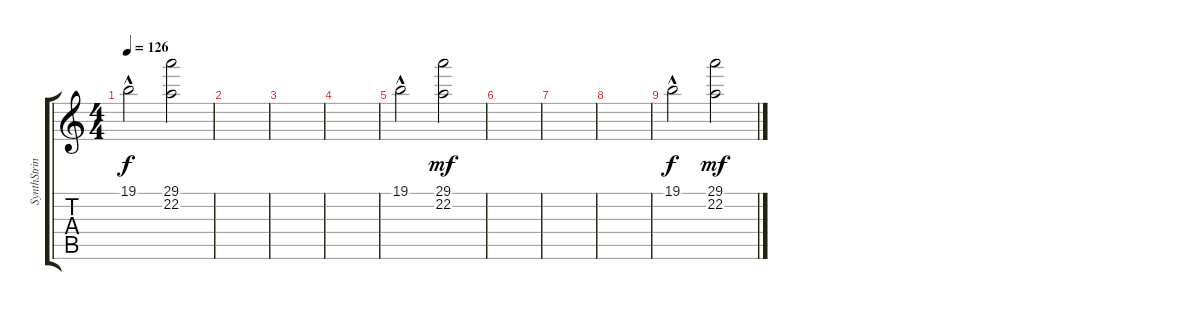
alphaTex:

\track ("SynthStrings 1" "SynthStrin") {instrument synthstrings1}
\staff {score tabs}
\tuning (E4 B3 G3 D3 A2 E2) {hide}
\ts (4 4)
\tempo 126
\clef g2
\ks c
19.1{hac}.2{dy f} (29.1 22.2).2 |
|
|
|
19.1{hac}.2 (29.1 22.2).2{dy mf} |
|
|
|
19.1{hac}.2{dy f} (29.1 22.2).2{dy mf}
